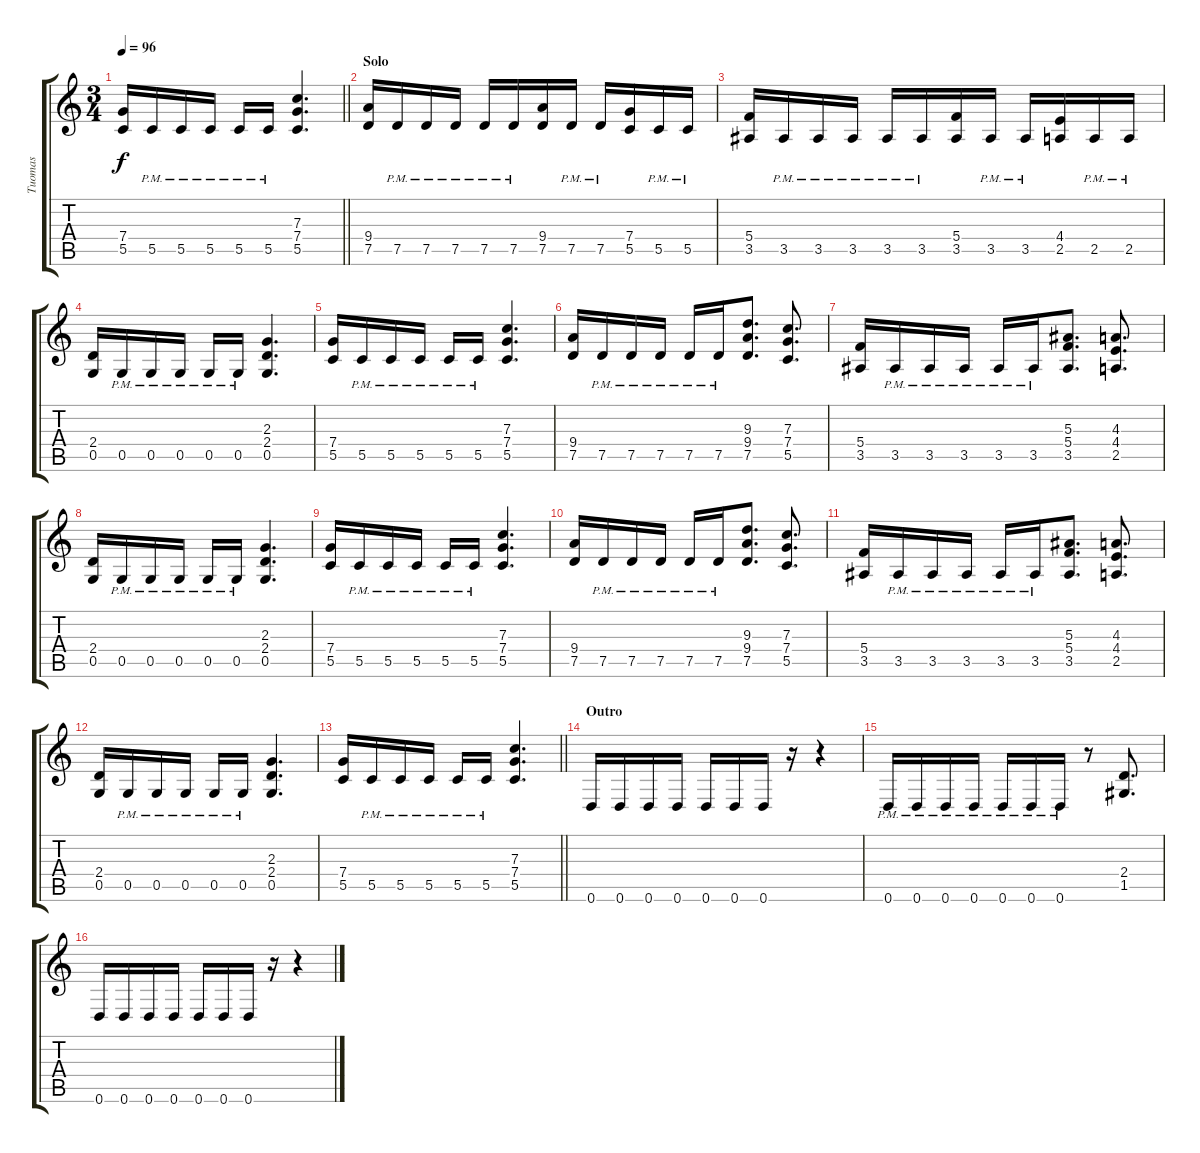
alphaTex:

\track ("Tuomas" "Tuomas") {instrument distortionguitar}
\staff {score tabs}
\tuning (D4 A3 F3 C3 G2 D2) {hide}
\ts (3 4)
\tempo 96
\clef g2
\barLineRight lightlight
\ks c
(7.4 5.5).16{dy f} 5.5{pm}.16 5.5{pm}.16 5.5{pm}.16 5.5{pm}.16 5.5{pm}.16 (7.3 7.4 5.5).4{d} |
\section ("" "Solo")
(9.4 7.5).16 7.5{pm}.16 7.5{pm}.16 7.5{pm}.16 7.5{pm}.16 7.5{pm}.16 (9.4 7.5).16 7.5{pm}.16 7.5{pm}.16 (7.4 5.5).16 5.5{pm}.16 5.5{pm}.16 |
(5.4 3.5).16 3.5{pm}.16 3.5{pm}.16 3.5{pm}.16 3.5{pm}.16 3.5{pm}.16 (5.4 3.5).16 3.5{pm}.16 3.5{pm}.16 (4.4 2.5).16 2.5{pm}.16 2.5{pm}.16 |
(2.4 0.5).16 0.5{pm}.16 0.5{pm}.16 0.5{pm}.16 0.5{pm}.16 0.5{pm}.16 (2.3 2.4 0.5).4{d} |
(7.4 5.5).16 5.5{pm}.16 5.5{pm}.16 5.5{pm}.16 5.5{pm}.16 5.5{pm}.16 (7.3 7.4 5.5).4{d} |
(9.4 7.5).16 7.5{pm}.16 7.5{pm}.16 7.5{pm}.16 7.5{pm}.16 7.5{pm}.16 (9.3 9.4 7.5).8{d} (7.3 7.4 5.5).8{d} |
(5.4 3.5).16 3.5{pm}.16 3.5{pm}.16 3.5{pm}.16 3.5{pm}.16 3.5{pm}.16 (5.3 5.4 3.5).8{d} (4.3 4.4 2.5).8{d} |
(2.4 0.5).16 0.5{pm}.16 0.5{pm}.16 0.5{pm}.16 0.5{pm}.16 0.5{pm}.16 (2.3 2.4 0.5).4{d} |
(7.4 5.5).16 5.5{pm}.16 5.5{pm}.16 5.5{pm}.16 5.5{pm}.16 5.5{pm}.16 (7.3 7.4 5.5).4{d} |
(9.4 7.5).16 7.5{pm}.16 7.5{pm}.16 7.5{pm}.16 7.5{pm}.16 7.5{pm}.16 (9.3 9.4 7.5).8{d} (7.3 7.4 5.5).8{d} |
(5.4 3.5).16 3.5{pm}.16 3.5{pm}.16 3.5{pm}.16 3.5{pm}.16 3.5{pm}.16 (5.3 5.4 3.5).8{d} (4.3 4.4 2.5).8{d} |
(2.4 0.5).16 0.5{pm}.16 0.5{pm}.16 0.5{pm}.16 0.5{pm}.16 0.5{pm}.16 (2.3 2.4 0.5).4{d} |
\barLineRight lightlight
(7.4 5.5).16 5.5{pm}.16 5.5{pm}.16 5.5{pm}.16 5.5{pm}.16 5.5{pm}.16 (7.3 7.4 5.5).4{d} |
\section ("" "Outro")
0.6.16 0.6.16 0.6.16 0.6.16 0.6.16 0.6.16 0.6.16 r.16 r.4 |
0.6{pm}.16 0.6{pm}.16 0.6{pm}.16 0.6{pm}.16 0.6{pm}.16 0.6{pm}.16 0.6{pm}.16 r.8 (2.4 1.5).8{d} |
0.6.16 0.6.16 0.6.16 0.6.16 0.6.16 0.6.16 0.6.16 r.16 r.4
